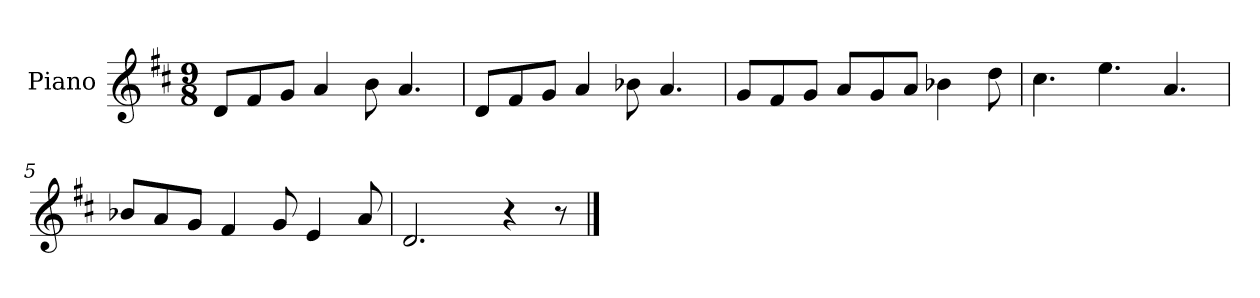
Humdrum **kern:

**kern
*part1
*staff1
*I"Piano
*I'Pno
*clefG2
*k[f#c#]
*D:
*M9/8
=1
8d/L
8f#/
8g/J
4a/
8b\
4.a/
=2
8d/L
8f#/
8g/J
4a/
8b-X\
4.a/
=3
8g/L
8f#/
8g/J
8a/L
8g/
8a/J
4b-X\
8dd\
=4
4.cc#\
4.ee\
4.a/
=5
8b-X/L
8a/
8g/J
4f#/
8g/
4e/
8a/
=6
2.d/
4r
8r
==
*-
